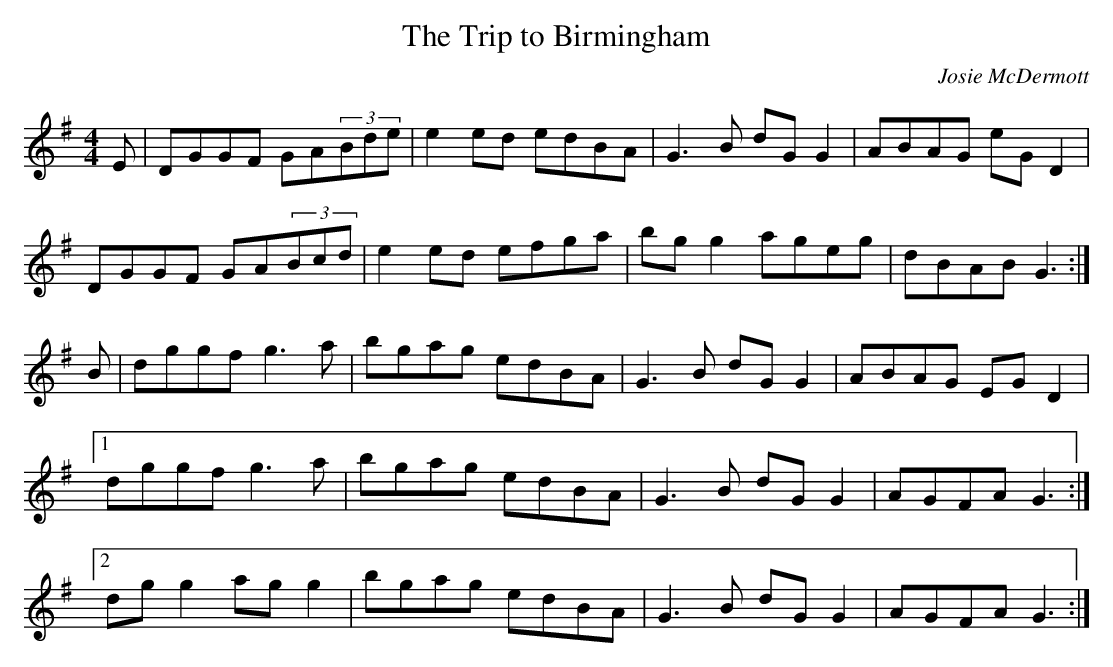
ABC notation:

X:1
T:The Trip to Birmingham
C:Josie McDermott
M:4/4
K:G
E|DGGF GA(3Bde|e2ed edBA|G3B dGG2|ABAG eGD2|
DGGF GA(3Bcd|e2ed efga|bgg2 ageg|dBAB G3:|
B|dggf g3a|bgag edBA|G3B dGG2|ABAG EGD2|
[1dggf g3a|bgag edBA|G3B dGG2|AGFA G3:|
[2dgg2 agg2|bgag edBA|G3B dGG2|AGFA G3:|
